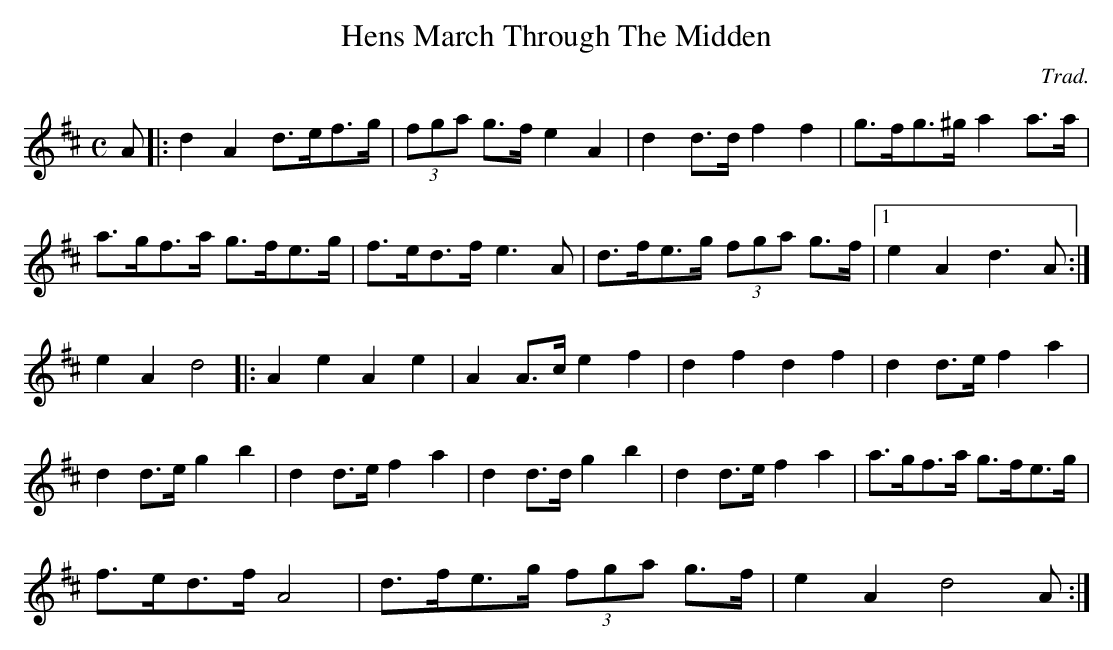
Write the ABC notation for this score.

X:1
T:Hens March Through The Midden
M:C
L:1/8
C:Trad.
K:D
A|:d2A2 d>ef>g|(3fga g>f e2A2|d2d>d f2f2|g>fg>^g a2a>a|
a>gf>a g>fe>g|f>ed>f e3A|d>fe>g (3fga g>f|1e2A2d3A:|
2e2A2d4||:A2e2A2e2|A2A>c e2f2|d2f2d2f2|d2d>e f2a2|
d2d>e g2b2|d2d>e f2a2|d2d>d g2b2|d2d>ef2a2|a>gf>a g>fe>g|
f>ed>f A4|d>fe>g (3fga g>f|e2A2d4 A:|
